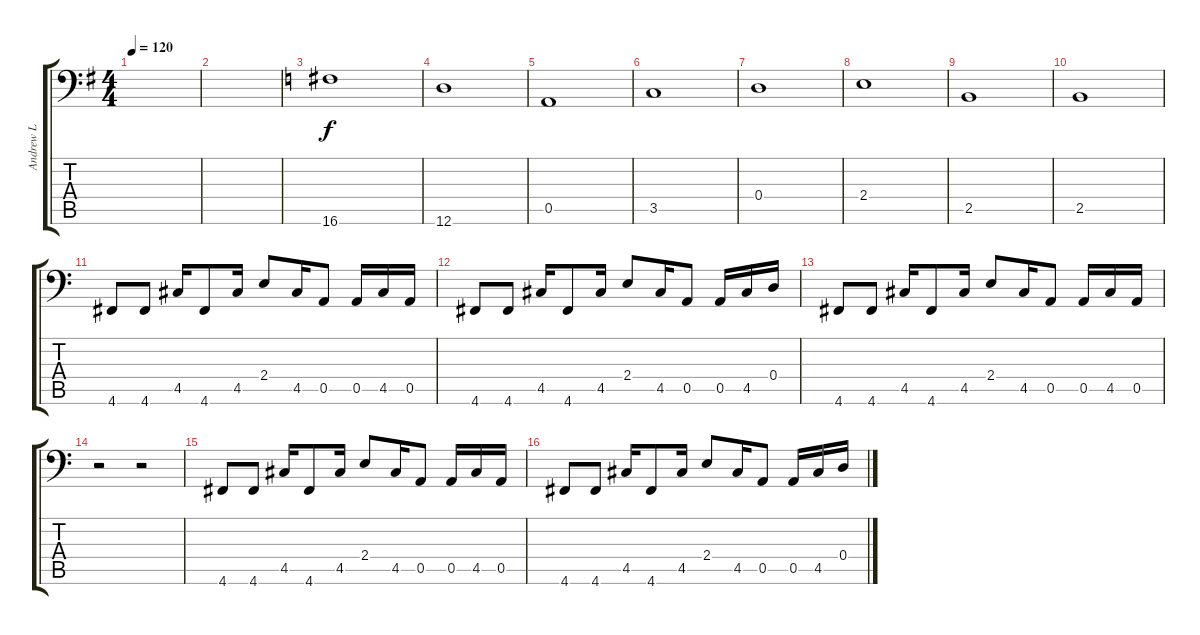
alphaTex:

\track ("Andrew L" "Andrew L") {instrument electricbasspick}
\staff {score tabs}
\tuning (E4 B3 G2 D2 A1 D1) {hide}
\ts (4 4)
\tempo 120
\clef f4
\ks eminor
|
|
\ks c
16.6.1 |
12.6.1 |
0.5.1 |
3.5.1 |
0.4.1 |
2.4.1 |
2.5.1 |
2.5.1 |
4.6.8 4.6.8 4.5.16 4.6.8 4.5.16 2.4.8 4.5.16 0.5.8 0.5.16 4.5.16 0.5.16 |
4.6.8 4.6.8 4.5.16 4.6.8 4.5.16 2.4.8 4.5.16 0.5.8 0.5.16 4.5.16 0.4.16 |
4.6.8 4.6.8 4.5.16 4.6.8 4.5.16 2.4.8 4.5.16 0.5.8 0.5.16 4.5.16 0.5.16 |
r.2 r.2 |
4.6.8 4.6.8 4.5.16 4.6.8 4.5.16 2.4.8 4.5.16 0.5.8 0.5.16 4.5.16 0.5.16 |
4.6.8 4.6.8 4.5.16 4.6.8 4.5.16 2.4.8 4.5.16 0.5.8 0.5.16 4.5.16 0.4.16
